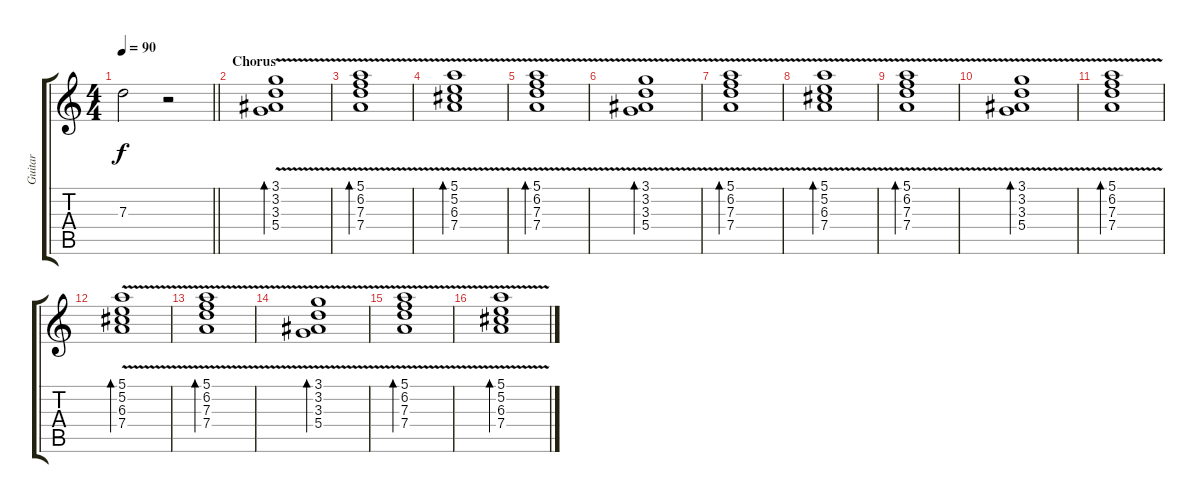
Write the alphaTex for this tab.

\track ("Guitar" "Guitar") {instrument acousticguitarsteel}
\staff {score tabs}
\tuning (E4 B3 G3 D3 A2 E2) {hide}
\ts (4 4)
\tempo 90
\clef g2
\barLineRight lightlight
\ks c
7.3.2{dy f} r.2 |
\section ("" "Chorus")
(3.1{v} 3.2 3.3 5.4).1{bd 60} |
(5.1 6.2 7.3 7.4{v}).1{bd 60} |
(5.1{v} 5.2 6.3 7.4).1{bd 60} |
(5.1 6.2 7.3 7.4{v}).1{bd 60} |
(3.1{v} 3.2 3.3 5.4).1{bd 60} |
(5.1 6.2 7.3 7.4{v}).1{bd 60} |
(5.1{v} 5.2 6.3 7.4).1{bd 60} |
(5.1 6.2 7.3 7.4{v}).1{bd 60} |
(3.1{v} 3.2 3.3 5.4).1{bd 60} |
(5.1 6.2 7.3 7.4{v}).1{bd 60} |
(5.1{v} 5.2 6.3 7.4).1{bd 60} |
(5.1 6.2 7.3 7.4{v}).1{bd 60} |
(3.1{v} 3.2 3.3 5.4).1{bd 60} |
(5.1 6.2 7.3 7.4{v}).1{bd 60} |
(5.1{v} 5.2 6.3 7.4).1{bd 60}
